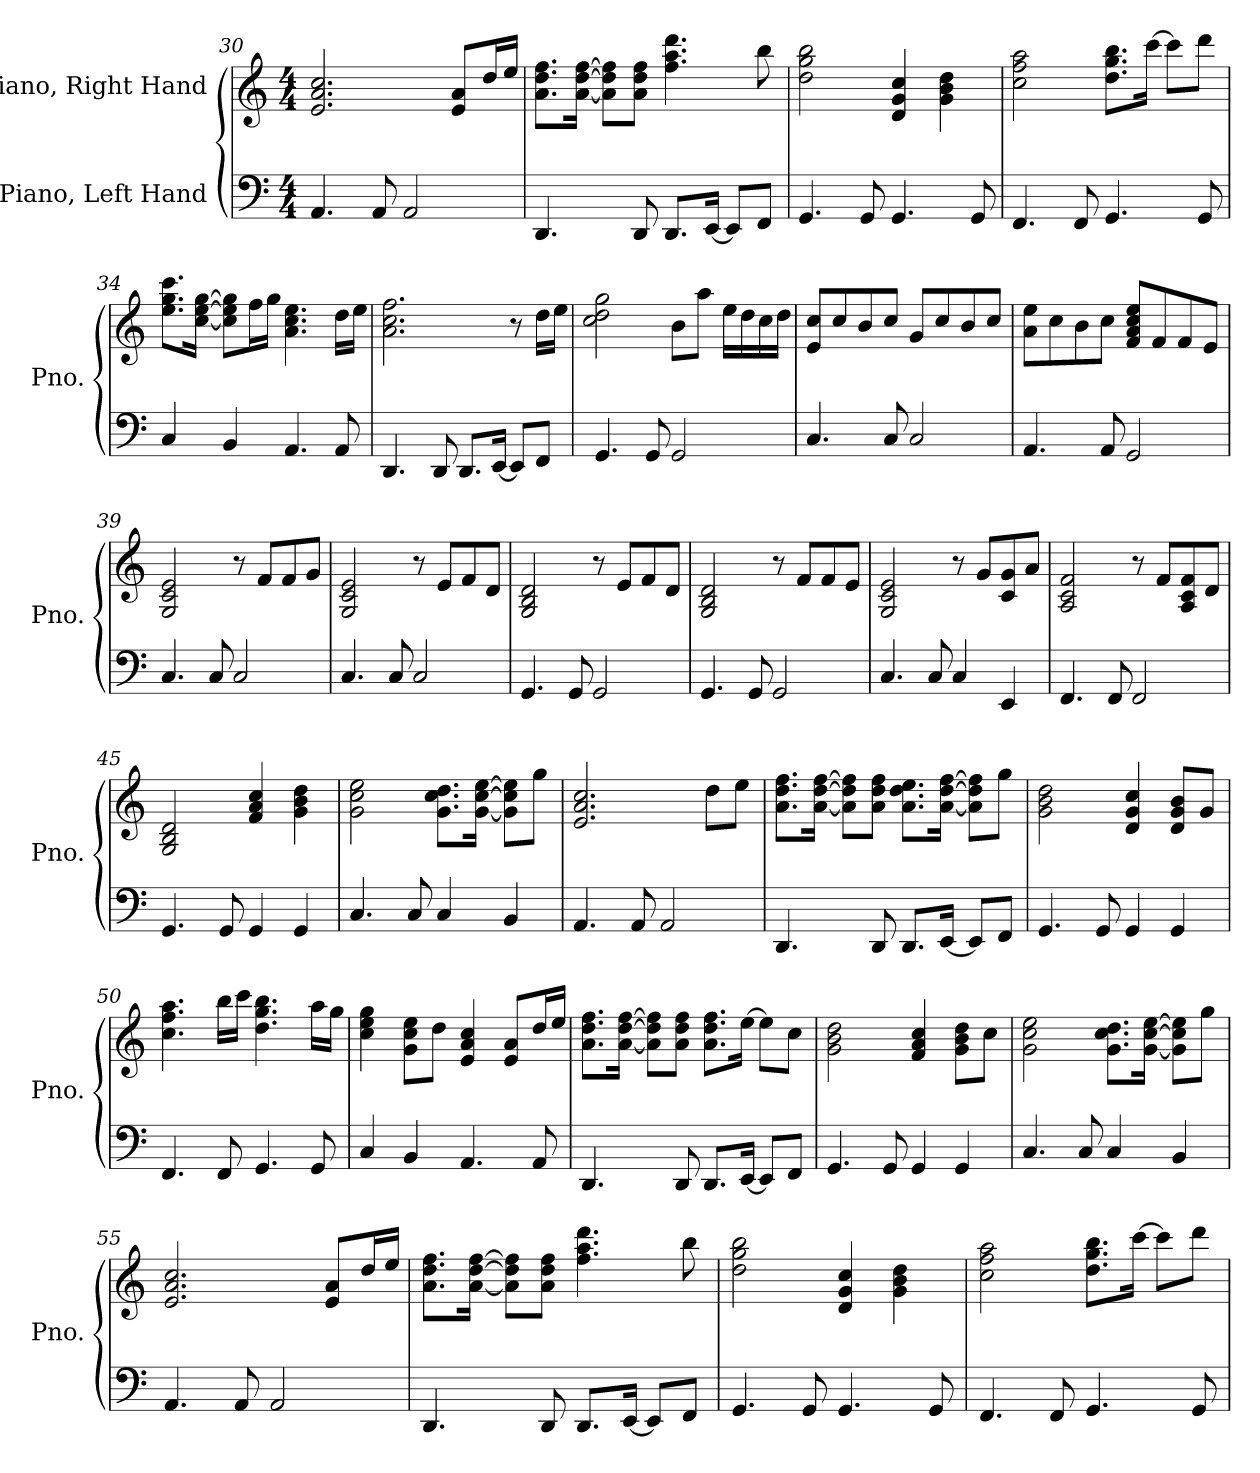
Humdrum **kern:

**kern	**kern
*part2	*part1
*staff2	*staff1
*I"Piano, Left Hand	*I"Piano, Right Hand
*I'Pno.	*I'Pno.
*clefF4	*clefG2
*k[]	*k[]
*M4/4	*M4/4
=30	=30
4.AA/	2.e/ 2.a/ 2.cc/
8AA/	.
2AA/	.
.	8e/ 8a/L
.	16dd/L
.	16ee/JJ
!!LO:PB:g=z
=31	=31
4.DD/	8.a\ 8.dd\ 8.ff\L
.	[16a\ [16dd\ [16ff\Jk
.	8a\] 8dd\] 8ff\]L
8DD/	8a\ 8dd\ 8ff\J
8.DD/L	4.ff\ 4.aa\ 4.ddd\
[16EE/Jk	.
8EE/L]	.
8FF/J	8bb\
=32	=32
4.GG/	2dd\ 2gg\ 2bb\
8GG/	.
4.GG/	4d/ 4g/ 4cc/
.	4g\ 4b\ 4dd\
8GG/	.
=33	=33
4.FF/	2cc\ 2ff\ 2aa\
8FF/	.
4.GG/	8.dd\ 8.gg\ 8.bb\L
.	[16ccc\Jk
.	8ccc\L]
8GG/	8ddd\J
=34	=34
4C/	8.ee\ 8.gg\ 8.ccc\L
.	[16cc\ [16ee\ [16gg\Jk
4BB/	8cc\] 8ee\] 8gg\]L
.	16ff\L
.	16gg\JJ
4.AA/	4.a\ 4.cc\ 4.ee\
8AA/	16dd\LL
.	16ee\JJ
!!LO:LB:g=z
=35	=35
4.DD/	2.a\ 2.cc\ 2.ff\
8DD/	.
8.DD/L	.
[16EE/Jk	.
8EE/L]	8r
8FF/J	16dd\LL
.	16ee\JJ
=36	=36
4.GG/	2cc\ 2dd\ 2gg\
8GG/	.
2GG/	8b\L
.	8aa\J
.	16ee\LL
.	16dd\
.	16cc\
.	16dd\JJ
=37	=37
4.C/	8e/ 8cc/L
.	8cc/
.	8b/
8C/	8cc/J
2C/	8g/L
.	8cc/
.	8b/
.	8cc/J
=38	=38
4.AA/	8a\ 8ee\L
.	8cc\
.	8b\
8AA/	8cc\J
2GG/	8f/ 8a/ 8cc/ 8ee/L
.	8f/
.	8f/
.	8e/J
!!LO:LB:g=z
=39	=39
4.C/	2G/ 2c/ 2e/
8C/	.
2C/	8r
.	8f/L
.	8f/
.	8g/J
=40	=40
4.C/	2G/ 2c/ 2e/
8C/	.
2C/	8r
.	8e/L
.	8f/
.	8d/J
=41	=41
4.GG/	2G/ 2B/ 2d/
8GG/	.
2GG/	8r
.	8e/L
.	8f/
.	8d/J
=42	=42
4.GG/	2G/ 2B/ 2d/
8GG/	.
2GG/	8r
.	8f/L
.	8f/
.	8e/J
=43	=43
4.C/	2G/ 2c/ 2e/
8C/	.
4C/	8r
.	8g/L
4EE/	8c/ 8g/
.	8a/J
!!LO:LB:g=z
=44	=44
4.FF/	2A/ 2c/ 2f/
8FF/	.
2FF/	8r
.	8f/L
.	8A/ 8c/ 8f/
.	8d/J
=45	=45
4.GG/	2G/ 2B/ 2d/
8GG/	.
4GG/	4f/ 4a/ 4cc/
4GG/	4g\ 4b\ 4dd\
=46	=46
4.C/	2g\ 2cc\ 2ee\
8C/	.
4C/	8.g\ 8.cc\ 8.dd\L
.	[16g\ [16cc\ [16ee\Jk
4BB/	8g\] 8cc\] 8ee\]L
.	8gg\J
=47	=47
4.AA/	2.e/ 2.a/ 2.cc/
8AA/	.
2AA/	.
.	8dd\L
.	8ee\J
=48	=48
4.DD/	8.a\ 8.dd\ 8.ff\L
.	[16a\ [16dd\ [16ff\Jk
.	8a\] 8dd\] 8ff\]L
8DD/	8a\ 8dd\ 8ff\J
8.DD/L	8.a\ 8.dd\ 8.ee\L
[16EE/Jk	[16a\ [16dd\ [16ff\Jk
8EE/L]	8a\] 8dd\] 8ff\]L
8FF/J	8gg\J
!!LO:LB:g=z
=49	=49
4.GG/	2g\ 2b\ 2dd\
8GG/	.
4GG/	4d/ 4g/ 4cc/
4GG/	8d/ 8g/ 8b/L
.	8g/J
=50	=50
4.FF/	4.cc\ 4.ff\ 4.aa\
8FF/	16bb\LL
.	16ccc\JJ
4.GG/	4.dd\ 4.gg\ 4.bb\
8GG/	16aa\LL
.	16gg\JJ
=51	=51
4C/	4cc\ 4ee\ 4gg\
4BB/	8g\ 8cc\ 8ee\L
.	8dd\J
4.AA/	4e/ 4a/ 4cc/
.	8e/ 8a/L
8AA/	16dd/L
.	16ee/JJ
=52	=52
4.DD/	8.a\ 8.dd\ 8.ff\L
.	[16a\ [16dd\ [16ff\Jk
.	8a\] 8dd\] 8ff\]L
8DD/	8a\ 8dd\ 8ff\J
8.DD/L	8.a\ 8.dd\ 8.ff\L
[16EE/Jk	[16ee\Jk
8EE/L]	8ee\L]
8FF/J	8cc\J
=53	=53
4.GG/	2g\ 2b\ 2dd\
8GG/	.
4GG/	4f/ 4a/ 4cc/
4GG/	8g\ 8b\ 8dd\L
.	8cc\J
!!LO:LB:g=z
=54	=54
4.C/	2g\ 2cc\ 2ee\
8C/	.
4C/	8.g\ 8.cc\ 8.dd\L
.	[16g\ [16cc\ [16ee\Jk
4BB/	8g\] 8cc\] 8ee\]L
.	8gg\J
=55	=55
4.AA/	2.e/ 2.a/ 2.cc/
8AA/	.
2AA/	.
.	8e/ 8a/L
.	16dd/L
.	16ee/JJ
=56	=56
4.DD/	8.a\ 8.dd\ 8.ff\L
.	[16a\ [16dd\ [16ff\Jk
.	8a\] 8dd\] 8ff\]L
8DD/	8a\ 8dd\ 8ff\J
8.DD/L	4.ff\ 4.aa\ 4.ddd\
[16EE/Jk	.
8EE/L]	.
8FF/J	8bb\
=57	=57
4.GG/	2dd\ 2gg\ 2bb\
8GG/	.
4.GG/	4d/ 4g/ 4cc/
.	4g\ 4b\ 4dd\
8GG/	.
=58	=58
4.FF/	2cc\ 2ff\ 2aa\
8FF/	.
4.GG/	8.dd\ 8.gg\ 8.bb\L
.	[16ccc\Jk
.	8ccc\L]
8GG/	8ddd\J
=	=
*-	*-
